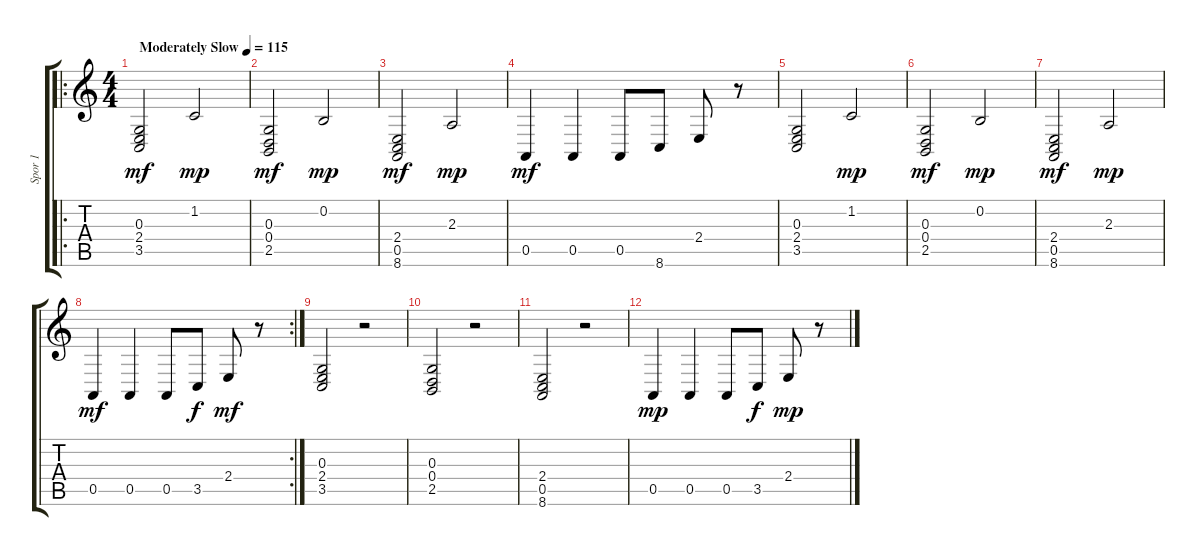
\track ("Spor 1" "Spor 1") {instrument acousticgrandpiano}
\staff {score tabs}
\tuning (E4 B3 G3 D3 A2 E2) {hide}
\ro
\ts (4 4)
\tempo (115 "Moderately Slow")
\clef g2
\ks c
(0.3 2.4 3.5).2{dy mf instrument acousticgrandpiano} 1.2.2{dy mp} |
(0.3 0.4 2.5).2{dy mf} 0.2.2{dy mp} |
(2.4 0.5 8.6).2{dy mf} 2.3.2{dy mp} |
0.5.4{dy mf} 0.5.4 0.5.8 8.6.8 2.4.8 r.8 |
(0.3 2.4 3.5).2 1.2.2{dy mp} |
(0.3 0.4 2.5).2{dy mf} 0.2.2{dy mp} |
(2.4 0.5 8.6).2{dy mf} 2.3.2{dy mp} |
\rc 2
0.5.4{dy mf} 0.5.4 0.5.8 3.5.8{dy f} 2.4.8{dy mf} r.8 |
(0.3 2.4 3.5).2 r.2 |
(0.3 0.4 2.5).2 r.2 |
(2.4 0.5 8.6).2 r.2 |
0.5.4{dy mp} 0.5.4 0.5.8 3.5.8{dy f} 2.4.8{dy mp} r.8
